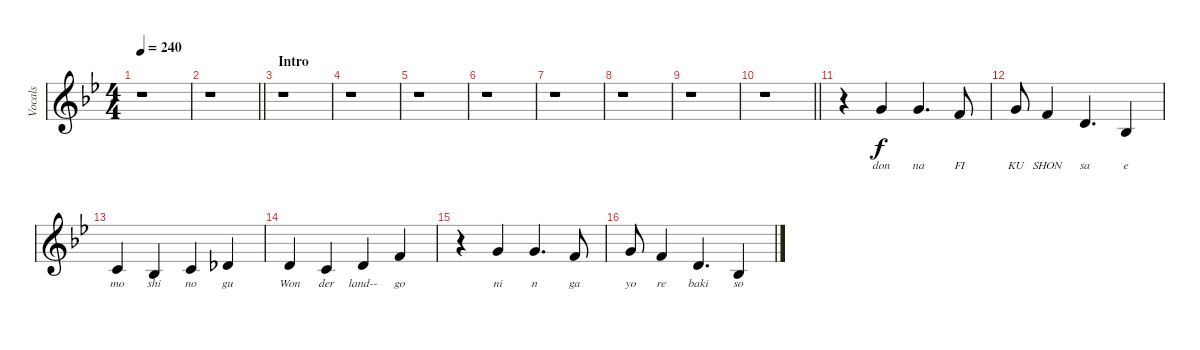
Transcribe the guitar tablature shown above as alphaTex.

\track ("Vocals" "Vocals") {instrument cello}
\staff {score}
\tuning (E4 B3 G3 D3 A2 E2 B1) {hide}
\ts (4 4)
\tempo 240
\clef g2
\ks bb
r.1{dy f instrument cello} |
\barLineRight lightlight
r.1 |
\section ("" "Intro")
r.1 |
r.1 |
r.1 |
r.1 |
r.1 |
r.1 |
r.1 |
\barLineRight lightlight
r.1 |
\section ("" "")
r.4 3.1.4{lyrics (0 "don") lyrics (1 "") lyrics (2 "") lyrics (3 "") lyrics (4 "")} 3.1.4{d lyrics (0 "na") lyrics (1 "") lyrics (2 "") lyrics (3 "") lyrics (4 "")} 1.1.8{lyrics (0 "FI") lyrics (1 "") lyrics (2 "") lyrics (3 "") lyrics (4 "")} |
3.1.8{lyrics (0 "KU") lyrics (1 "") lyrics (2 "") lyrics (3 "") lyrics (4 "")} 1.1.4{lyrics (0 "SHON") lyrics (1 "") lyrics (2 "") lyrics (3 "") lyrics (4 "")} 3.2.4{d lyrics (0 "sa") lyrics (1 "") lyrics (2 "") lyrics (3 "") lyrics (4 "")} 3.3.4{lyrics (0 "e") lyrics (1 "") lyrics (2 "") lyrics (3 "") lyrics (4 "")} |
1.2.4{lyrics (0 "mo") lyrics (1 "") lyrics (2 "") lyrics (3 "") lyrics (4 "")} 3.3.4{lyrics (0 "shi") lyrics (1 "") lyrics (2 "") lyrics (3 "") lyrics (4 "")} 1.2.4{lyrics (0 "no") lyrics (1 "") lyrics (2 "") lyrics (3 "") lyrics (4 "")} 2.2.4{lyrics (0 "gu") lyrics (1 "") lyrics (2 "") lyrics (3 "") lyrics (4 "")} |
3.2.4{lyrics (0 "Won") lyrics (1 "") lyrics (2 "") lyrics (3 "") lyrics (4 "")} 1.2.4{lyrics (0 "der") lyrics (1 "") lyrics (2 "") lyrics (3 "") lyrics (4 "")} 3.2.4{lyrics (0 "land--") lyrics (1 "") lyrics (2 "") lyrics (3 "") lyrics (4 "")} 1.1.4{lyrics (0 "go") lyrics (1 "") lyrics (2 "") lyrics (3 "") lyrics (4 "")} |
r.4 3.1.4{lyrics (0 "ni") lyrics (1 "") lyrics (2 "") lyrics (3 "") lyrics (4 "")} 3.1.4{d lyrics (0 "n") lyrics (1 "") lyrics (2 "") lyrics (3 "") lyrics (4 "")} 1.1.8{lyrics (0 "ga") lyrics (1 "") lyrics (2 "") lyrics (3 "") lyrics (4 "")} |
3.1.8{lyrics (0 "yo") lyrics (1 "") lyrics (2 "") lyrics (3 "") lyrics (4 "")} 1.1.4{lyrics (0 "re") lyrics (1 "") lyrics (2 "") lyrics (3 "") lyrics (4 "")} 3.2.4{d lyrics (0 "baki") lyrics (1 "") lyrics (2 "") lyrics (3 "") lyrics (4 "")} 3.3.4{lyrics (0 "so") lyrics (1 "") lyrics (2 "") lyrics (3 "") lyrics (4 "")}
